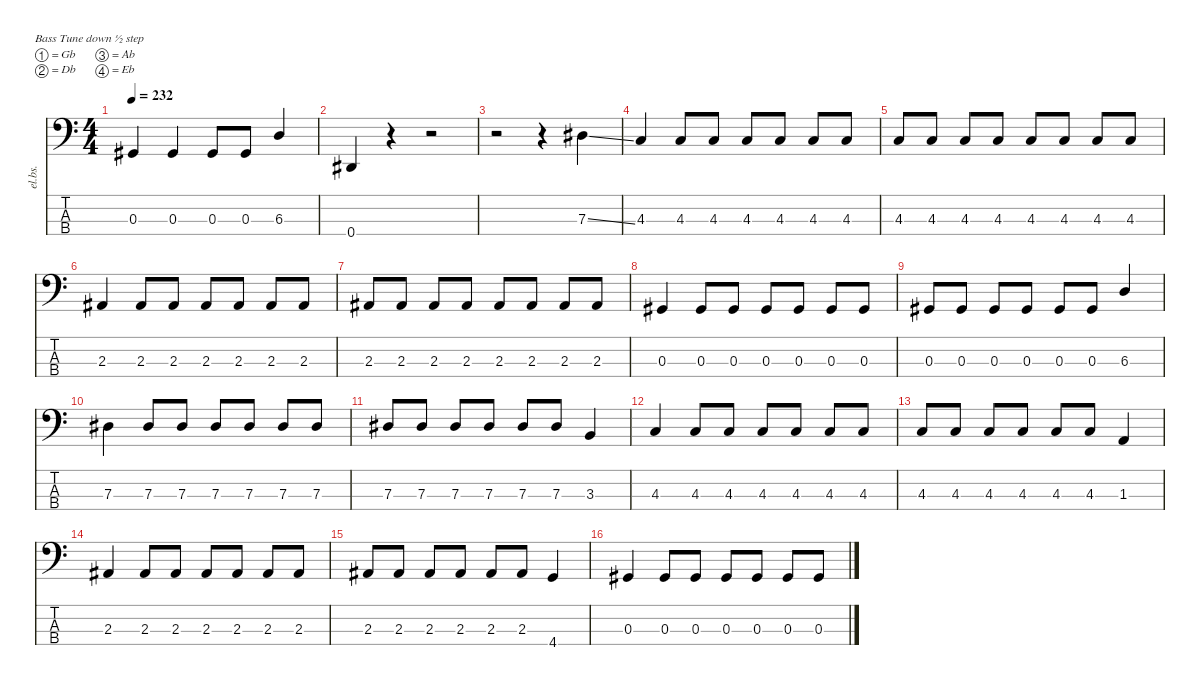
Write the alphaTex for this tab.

\defaultSystemsLayout 4
\hideDynamics
\bracketExtendMode nobrackets
\otherSystemsTrackNameOrientation horizontal
\track ("Bass" "el.bs.") {instrument electricbasspick}
\staff {score tabs}
\tuning (Gb2 Db2 Ab1 Eb1)
\ts (4 4)
\tempo 232
\clef f4
\ks c
0.3{acc #}.4{dy f beam Up} 0.3{acc #}.4{beam Up} 0.3{acc #}.8{beam Up} 0.3{acc #}.8{beam Up} 6.3.4{beam Up} |
0.4{acc #}.4{beam Up} r.4{beam Up} r.2{beam Up} |
r.2{beam Down} r.4{beam Down} 7.3{ss acc #}.4{beam Down} |
4.3.4{beam Up} 4.3.8{beam Up} 4.3.8{beam Up} 4.3.8{beam Up} 4.3.8{beam Up} 4.3.8{beam Up} 4.3.8{beam Up} |
4.3.8{beam Up} 4.3.8{beam Up} 4.3.8{beam Up} 4.3.8{beam Up} 4.3.8{beam Up} 4.3.8{beam Up} 4.3.8{beam Up} 4.3.8{beam Up} |
2.3{acc #}.4{beam Up} 2.3{acc #}.8{beam Up} 2.3{acc #}.8{beam Up} 2.3{acc #}.8{beam Up} 2.3{acc #}.8{beam Up} 2.3{acc #}.8{beam Up} 2.3{acc #}.8{beam Up} |
2.3{acc #}.8{beam Up} 2.3{acc #}.8{beam Up} 2.3{acc #}.8{beam Up} 2.3{acc #}.8{beam Up} 2.3{acc #}.8{beam Up} 2.3{acc #}.8{beam Up} 2.3{acc #}.8{beam Up} 2.3{acc #}.8{beam Up} |
0.3{acc #}.4{beam Up} 0.3{acc #}.8{beam Up} 0.3{acc #}.8{beam Up} 0.3{acc #}.8{beam Up} 0.3{acc #}.8{beam Up} 0.3{acc #}.8{beam Up} 0.3{acc #}.8{beam Up} |
0.3{acc #}.8{beam Up} 0.3{acc #}.8{beam Up} 0.3{acc #}.8{beam Up} 0.3{acc #}.8{beam Up} 0.3{acc #}.8{beam Up} 0.3{acc #}.8{beam Up} 6.3.4{beam Up} |
7.3{acc #}.4{beam Down} 7.3{acc #}.8{beam Up} 7.3{acc #}.8{beam Up} 7.3{acc #}.8{beam Up} 7.3{acc #}.8{beam Up} 7.3{acc #}.8{beam Up} 7.3{acc #}.8{beam Up} |
7.3{acc #}.8{beam Up} 7.3{acc #}.8{beam Up} 7.3{acc #}.8{beam Up} 7.3{acc #}.8{beam Up} 7.3{acc #}.8{beam Up} 7.3{acc #}.8{beam Up} 3.3.4{beam Up} |
4.3.4{beam Up} 4.3.8{beam Up} 4.3.8{beam Up} 4.3.8{beam Up} 4.3.8{beam Up} 4.3.8{beam Up} 4.3.8{beam Up} |
4.3.8{beam Up} 4.3.8{beam Up} 4.3.8{beam Up} 4.3.8{beam Up} 4.3.8{beam Up} 4.3.8{beam Up} 1.3.4{beam Up} |
2.3{acc #}.4{beam Up} 2.3{acc #}.8{beam Up} 2.3{acc #}.8{beam Up} 2.3{acc #}.8{beam Up} 2.3{acc #}.8{beam Up} 2.3{acc #}.8{beam Up} 2.3{acc #}.8{beam Up} |
2.3{acc #}.8{beam Up} 2.3{acc #}.8{beam Up} 2.3{acc #}.8{beam Up} 2.3{acc #}.8{beam Up} 2.3{acc #}.8{beam Up} 2.3{acc #}.8{beam Up} 4.4.4{beam Up} |
0.3{acc #}.4{beam Up} 0.3{acc #}.8{beam Up} 0.3{acc #}.8{beam Up} 0.3{acc #}.8{beam Up} 0.3{acc #}.8{beam Up} 0.3{acc #}.8{beam Up} 0.3{acc #}.8{beam Up}
